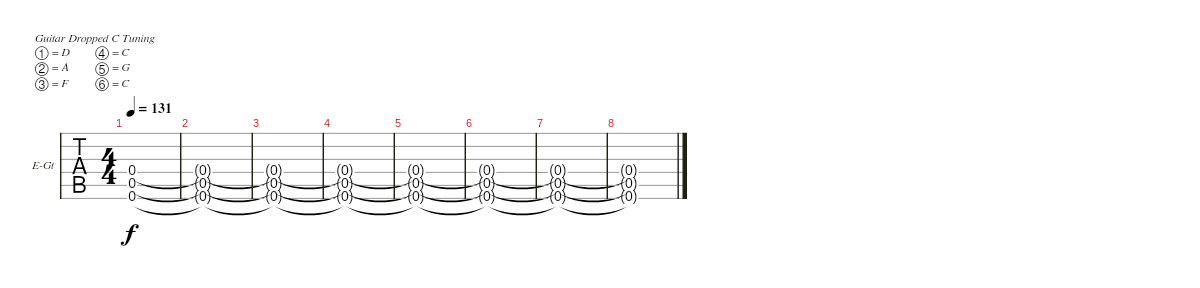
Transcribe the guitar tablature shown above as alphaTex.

\bracketExtendMode groupsimilarinstruments
\firstSystemTrackNameOrientation horizontal
\otherSystemsTrackNameOrientation horizontal
\track ("Track 1" "E-Gt") {instrument distortionguitar}
\staff {tabs}
\tuning (D4 A3 F3 C3 G2 C2)
\ts (4 4)
\tempo 131
\clef g2
\ks c
(0.4 0.5 0.6).1{dy f} |
(0.4{t} 0.5{t} 0.6{t}).1 |
(0.4{t} 0.5{t} 0.6{t}).1 |
(0.4{t} 0.5{t} 0.6{t}).1 |
(0.4{t} 0.5{t} 0.6{t}).1 |
(0.4{t} 0.5{t} 0.6{t}).1 |
(0.4{t} 0.5{t} 0.6{t}).1 |
(0.4{t} 0.5{t} 0.6{t}).1
